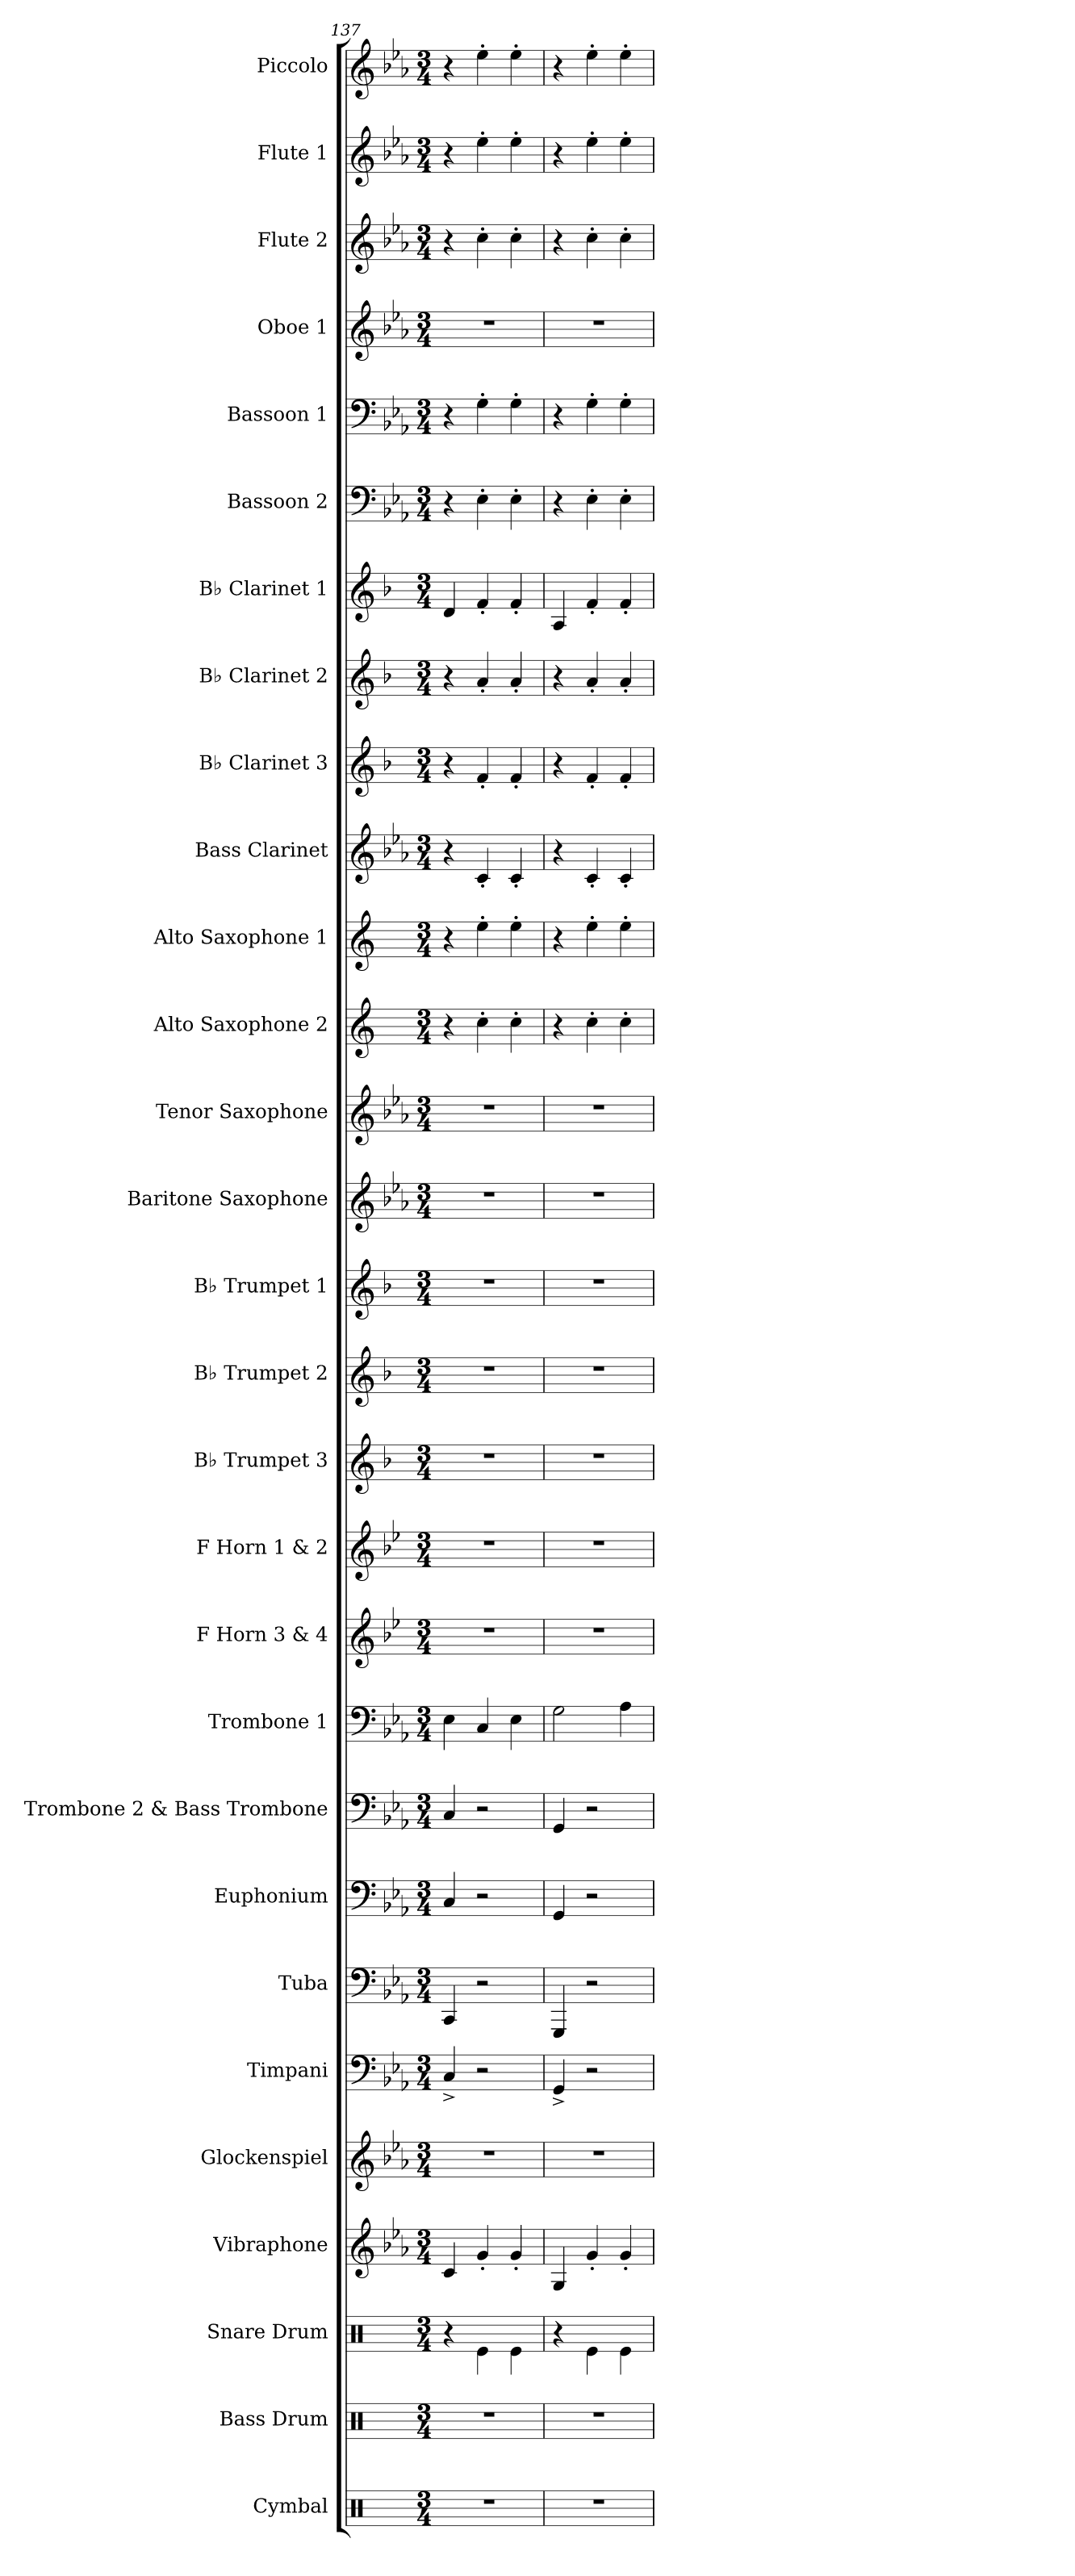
**kern	**kern	**kern	**kern	**kern	**kern	**kern	**kern	**kern	**kern	**kern	**kern	**kern	**kern	**kern	**kern	**kern	**kern	**kern	**kern	**kern	**kern	**kern	**kern	**kern	**kern	**kern	**kern	**kern
*part29	*part28	*part27	*part26	*part25	*part24	*part23	*part22	*part21	*part20	*part19	*part18	*part17	*part16	*part15	*part14	*part13	*part12	*part11	*part10	*part9	*part8	*part7	*part6	*part5	*part4	*part3	*part2	*part1
*staff29	*staff28	*staff27	*staff26	*staff25	*staff24	*staff23	*staff22	*staff21	*staff20	*staff19	*staff18	*staff17	*staff16	*staff15	*staff14	*staff13	*staff12	*staff11	*staff10	*staff9	*staff8	*staff7	*staff6	*staff5	*staff4	*staff3	*staff2	*staff1
*I"Cymbal	*I"Bass Drum	*I"Snare Drum	*I"Vibraphone	*I"Glockenspiel	*I"Timpani	*I"Tuba	*I"Euphonium	*I"Trombone 2 &amp; Bass Trombone	*I"Trombone 1	*I"F Horn 3 &amp; 4	*I"F Horn 1 &amp; 2	*I"B♭ Trumpet 3	*I"B♭ Trumpet 2	*I"B♭ Trumpet 1	*I"Baritone Saxophone	*I"Tenor Saxophone	*I"Alto Saxophone 2	*I"Alto Saxophone 1	*I"Bass Clarinet	*I"B♭ Clarinet 3	*I"B♭ Clarinet 2	*I"B♭ Clarinet 1	*I"Bassoon 2	*I"Bassoon 1	*I"Oboe 1	*I"Flute 2	*I"Flute 1	*I"Piccolo
*I'Cym.	*I'B. Dr.	*I'Sn. Dr.	*I'Vib.	*I'Glk.	*I'Timp.	*I'Tba.	*I'Euph.	*I'Tbn. 2 B. Tbn.	*I'Tbn. 1	*I'F Hn. 3 4	*I'F Hn. 1 2	*I'B♭ Tpt. 3	*I'B♭ Tpt. 2	*I'B♭ Tpt. 1	*I'Bar. Sax.	*I'T. Sax.	*I'A. Sax. 2	*I'A. Sax. 1	*I'B. Cl.	*I'B♭ Cl. 3	*I'B♭ Cl. 2	*I'B♭ Cl. 1	*I'Bsn. 2	*I'Bsn. 1	*I'Ob. 1	*I'Fl. 2	*I'Fl. 1	*I'Picc.
*clefX	*clefX	*clefX	*clefG2	*clefG2	*clefF4	*clefF4	*clefF4	*clefF4	*clefF4	*clefG2	*clefG2	*clefG2	*clefG2	*clefG2	*clefG2	*clefG2	*clefG2	*clefG2	*clefG2	*clefG2	*clefG2	*clefG2	*clefF4	*clefF4	*clefG2	*clefG2	*clefG2	*clefG2
*	*	*	*	*ITrd-14c-24	*	*	*	*	*	*ITrd4c7	*ITrd4c7	*ITrd1c2	*ITrd1c2	*ITrd1c2	*ITrd12c21	*ITrd8c14	*ITrd5c9	*ITrd5c9	*ITrd8c14	*ITrd1c2	*ITrd1c2	*ITrd1c2	*	*	*	*	*	*ITrd-7c-12
*k[]	*k[]	*k[]	*k[b-e-a-]	*k[b-e-a-]	*k[b-e-a-]	*k[b-e-a-]	*k[b-e-a-]	*k[b-e-a-]	*k[b-e-a-]	*k[b-e-a-]	*k[b-e-a-]	*k[b-e-a-]	*k[b-e-a-]	*k[b-e-a-]	*k[b-e-a-]	*k[b-e-a-]	*k[b-e-a-]	*k[b-e-a-]	*k[b-e-a-]	*k[b-e-a-]	*k[b-e-a-]	*k[b-e-a-]	*k[b-e-a-]	*k[b-e-a-]	*k[b-e-a-]	*k[b-e-a-]	*k[b-e-a-]	*k[b-e-a-]
*M3/4	*M3/4	*M3/4	*M3/4	*M3/4	*M3/4	*M3/4	*M3/4	*M3/4	*M3/4	*M3/4	*M3/4	*M3/4	*M3/4	*M3/4	*M3/4	*M3/4	*M3/4	*M3/4	*M3/4	*M3/4	*M3/4	*M3/4	*M3/4	*M3/4	*M3/4	*M3/4	*M3/4	*M3/4
=137	=137	=137	=137	=137	=137	=137	=137	=137	=137	=137	=137	=137	=137	=137	=137	=137	=137	=137	=137	=137	=137	=137	=137	=137	=137	=137	=137	=137
2.r	2.r	4r	4c/	2.r	4C^/	4CC/	4C/	4C/	4E-\	2.r	2.r	2.r	2.r	2.r	2.r	2.r	4r	4r	4r	4r	4r	4c/	4r	4r	2.r	4r	4r	4r
.	.	4Re\	4g'/	.	2r	2r	2r	2r	4C/	.	.	.	.	.	.	.	4e-'\	4g'\	4C'/	4e-'/	4g'/	4e-'/	4E-'\	4G'\	.	4cc'\	4ee-'\	4eee-'\
.	.	4Re\	4g'/	.	.	.	.	.	4E-\	.	.	.	.	.	.	.	4e-'\	4g'\	4C'/	4e-'/	4g'/	4e-'/	4E-'\	4G'\	.	4cc'\	4ee-'\	4eee-'\
=138	=138	=138	=138	=138	=138	=138	=138	=138	=138	=138	=138	=138	=138	=138	=138	=138	=138	=138	=138	=138	=138	=138	=138	=138	=138	=138	=138	=138
2.r	2.r	4r	4G/	2.r	4GG^/	4GGG/	4GG/	4GG/	2G\	2.r	2.r	2.r	2.r	2.r	2.r	2.r	4r	4r	4r	4r	4r	4G/	4r	4r	2.r	4r	4r	4r
.	.	4Re\	4g'/	.	2r	2r	2r	2r	.	.	.	.	.	.	.	.	4e-'\	4g'\	4C'/	4e-'/	4g'/	4e-'/	4E-'\	4G'\	.	4cc'\	4ee-'\	4eee-'\
.	.	4Re\	4g'/	.	.	.	.	.	4A-\	.	.	.	.	.	.	.	4e-'\	4g'\	4C'/	4e-'/	4g'/	4e-'/	4E-'\	4G'\	.	4cc'\	4ee-'\	4eee-'\
=	=	=	=	=	=	=	=	=	=	=	=	=	=	=	=	=	=	=	=	=	=	=	=	=	=	=	=	=
*-	*-	*-	*-	*-	*-	*-	*-	*-	*-	*-	*-	*-	*-	*-	*-	*-	*-	*-	*-	*-	*-	*-	*-	*-	*-	*-	*-	*-
